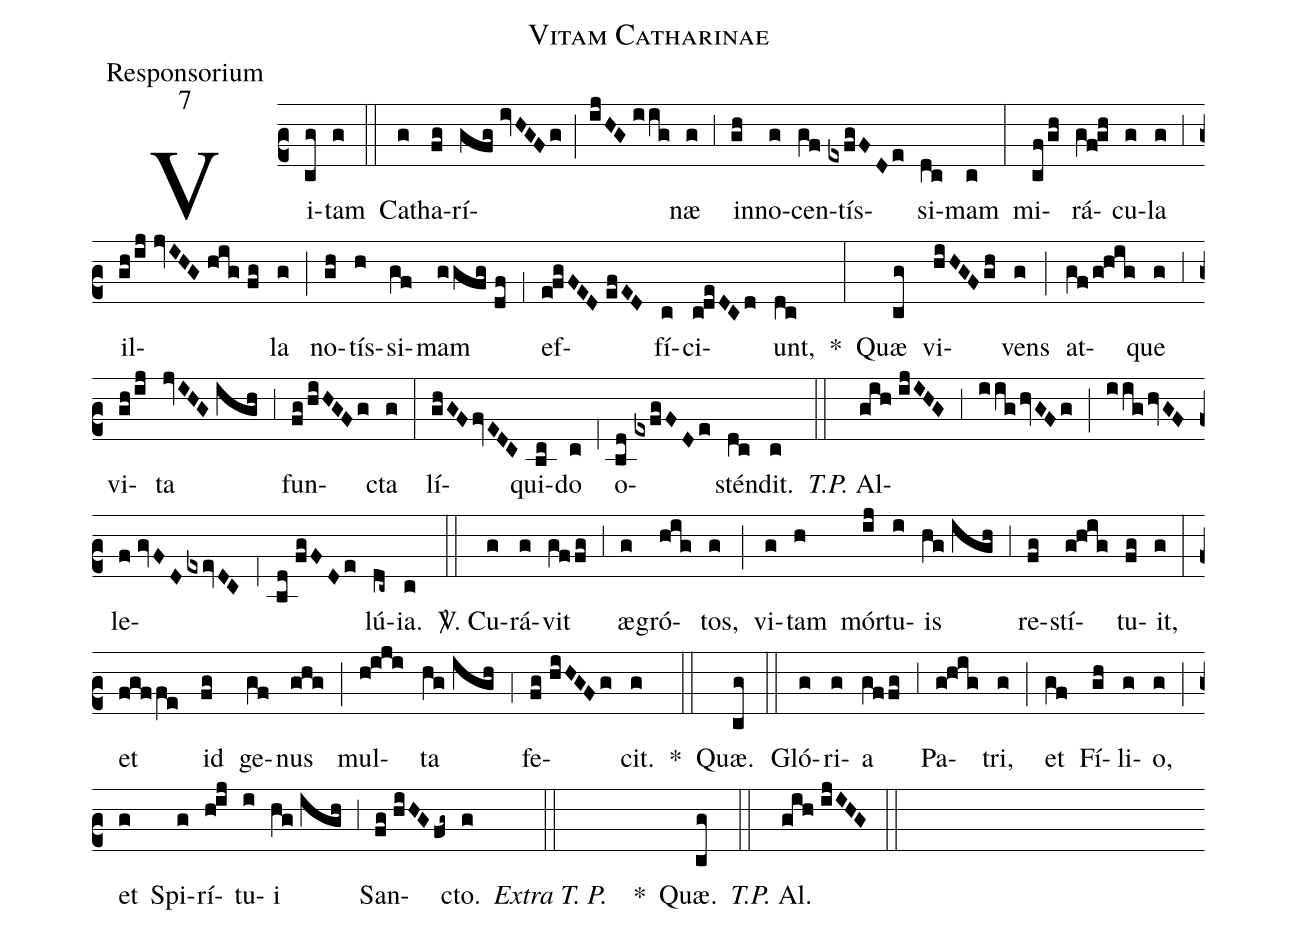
name:Vitam Catharinae;
office-part:Responsorium;
mode:7;
%%
(c2) Vi(cg)tam(g) (::)
Ca(g)tha(fg)rí(gfg//ivHGFg;ijHG//iig)næ(g) (,3) in(gh)no(g)cen(gf)tís(exfgFDe)si(dc)mam(c) (:)
mi(cf/gh)rá(gf!gh)cu(g)la(g) (,3) il(gh/ij//jvIHG//hig//fg)la(g) (;) no(gh)tís(h)si(gf)mam(ggfg//df) (,1) ef(e!fgFED//efED)fí(c)ci(c!deDCd)unt,(dc) *(:) Quæ(cg) vi(hiHGFgh)vens(g) (;) at(gf/g!hig)que(g) (,3) vi(gh/ij)ta(jvIHG//igh) (,3) fun(fg/hiHGFg)cta(g) (:)
lí(ghGF/fvEDC)qui(bc)do(c) (,2) o(bd//exfgFDe)stén(dc)dit.(c) (::) <i>T.P.</i> Al(gih//ijIHG;3iig/hvGFg;iig/hvGF)le(f//gvFD/exevDC;2bd//fgFDe)lú(dc~)ia.(c) (::)

<sp>V/</sp>. Cu(g)rá(g)vit(gffg) (,3) æ(g)gró(hig)tos,(g) (;) vi(g)tam(h) mór(ij)tu(i)is(hg//igh) (,3) re(fg)stí(g!hig)tu(fg)it,(g) (:)
et(fgffe) id(fg) ge(gf)nus(ghg) (;) mul(h!iji)ta(hg//igh) (,4) fe(fg//hiHGFg)cit.(g) *(::) Quæ.(cg) (::)

Gló(g)ri(g)a(gffg) (,3) Pa(g!hig)tri,(g) (;) et(gf) Fí(gh)li(g)o,(g) (;) et(g) Spi(g)rí(h!ij)tu(i)i(hg//igh) (,3) San(fg//hiHGfg~)cto.(g) <i>Extra T. P.</i>(::) *() Quæ.(cg) (::) <i>T.P.</i> Al.(gih//ijIHG) (::)
